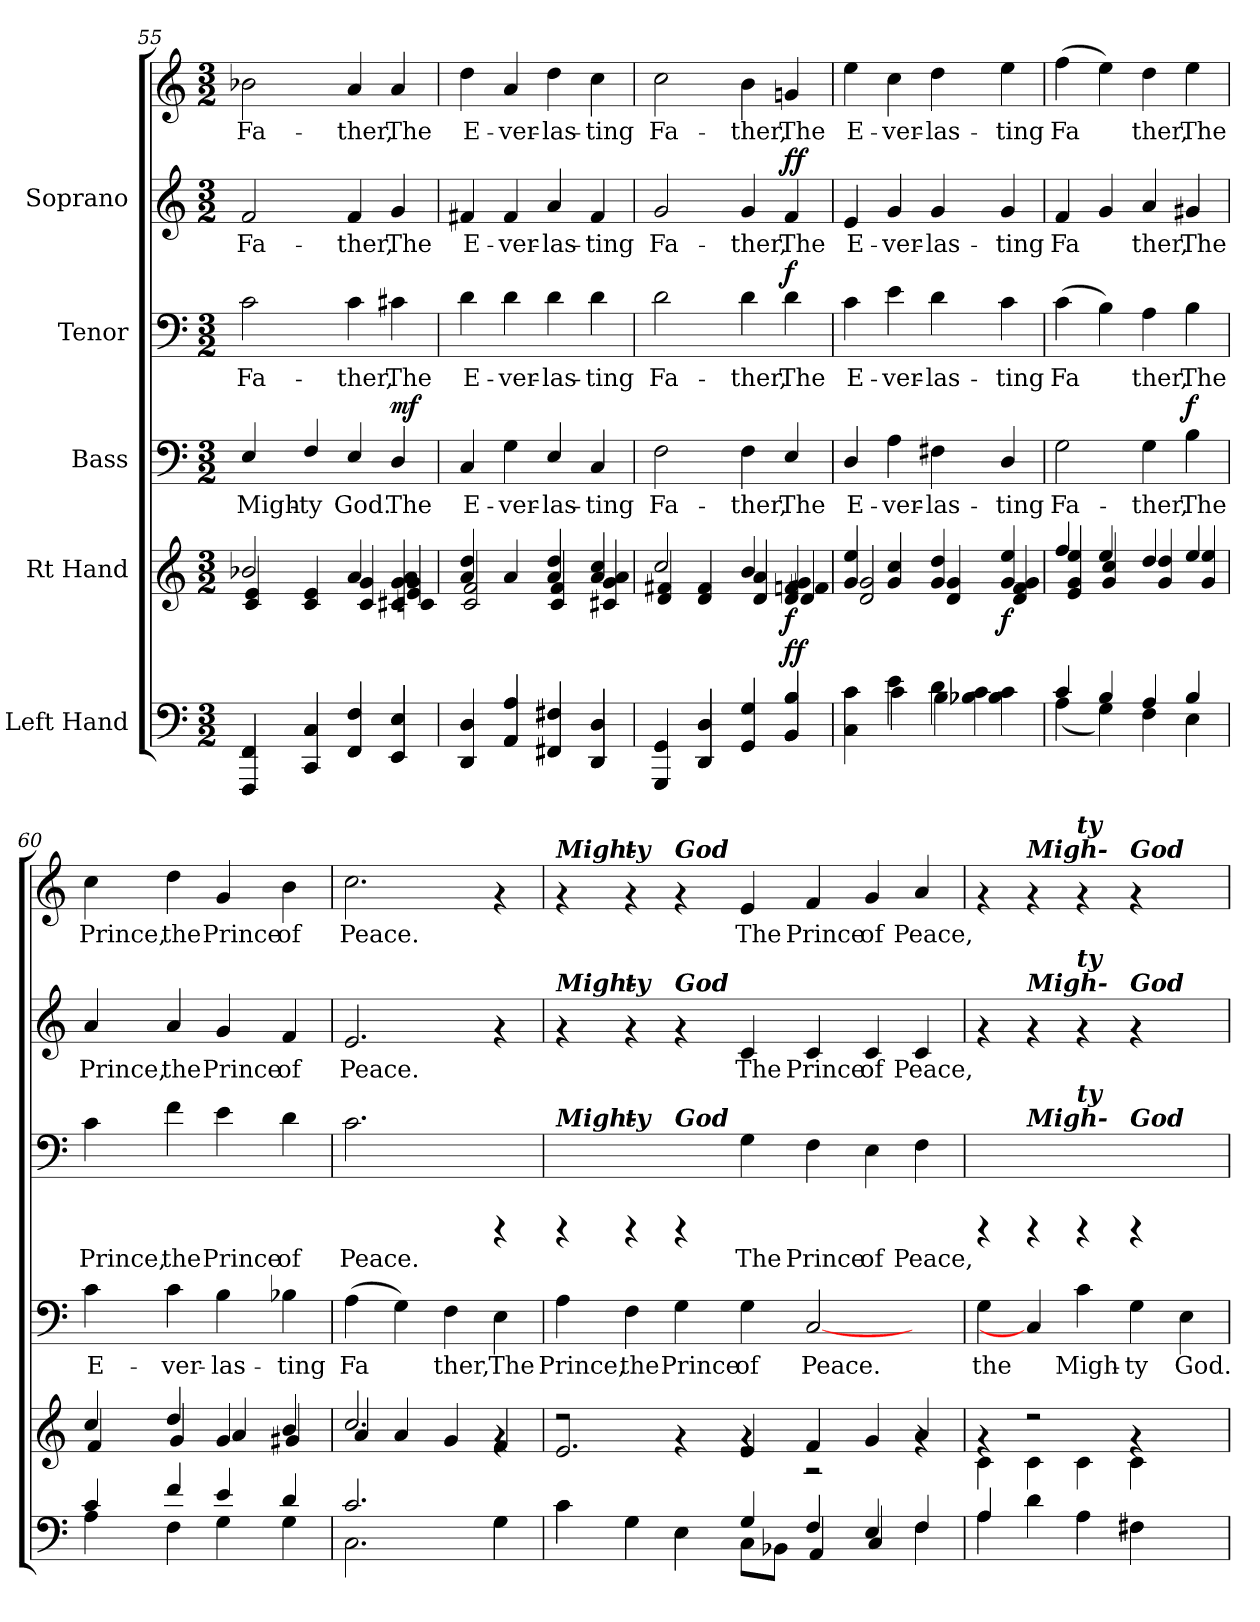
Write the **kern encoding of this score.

**kern	**dynam	**kern	**dynam	**kern	**text	**dynam	**kern	**text	**dynam	**kern	**text	**kern	**text	**dynam
*part5	*part5	*part4	*part4	*part3	*part3	*part3	*part2	*part2	*part2	*part1	*part1	*part1	*part1	*part1
*staff6	*staff6	*staff5	*staff5	*staff4	*staff4	*staff4	*staff3	*staff3	*staff3	*staff2	*staff2	*staff1	*staff1	*staff1/2
*I"Left Hand	*	*I"Rt Hand	*	*I"Bass	*	*	*I"Tenor	*	*	*I"Soprano	*	*	*	*
*clefF4	*	*clefG2	*	*clefF4	*	*	*clefF4	*	*	*clefG2	*	*clefG2	*	*
*M3/2	*	*M3/2	*	*M3/2	*	*	*M3/2	*	*	*M3/2	*	*M3/2	*	*
=55	=55	=55	=55	=55	=55	=55	=55	=55	=55	=55	=55	=55	=55	=55
*^	*	*^	*	*	*	*	*	*	*	*	*	*	*	*
!	!	!	!	!	!	!	!LO:LY:b	!	!	!LO:LY:b	!	!	!LO:LY:b	!	!LO:LY:a	!
4FF/ 4FFF/	4FF/ 4FFF/	.	2b-X/	4e/ 4c/	.	4E/	Migh-	.	2c\	Fa-	.	2f/	Fa-	2b-X\	Fa-	.
!	!	!	!	!	!	!	!LO:LY:b	!	!	!	!	!	!	!	!	!
4C/ 4CC/	4C/ 4CC/	.	.	4e/ 4c/	.	4F/	-ty	.	.	.	.	.	.	.	.	.
!	!	!	!	!	!	!	!LO:LY:b	!	!	!LO:LY:b	!	!	!LO:LY:b	!	!LO:LY:a	!
4F/ 4FF/	4F/ 4FF/	.	4a/	4g/ 4c/	.	4E/	God.	.	4c\	-ther,	.	4f/	-ther,	4a/	-ther,	.
!	!	!	!	!	!	!	!LO:LY:b	!LO:DY:a	!	!LO:LY:b	!	!	!LO:LY:b	!	!LO:LY:a	!
4E/ 4EE/	4E/ 4EE/	.	4a/ 4g/ 4c#X/	4g/ 4e/ 4c/	.	4D/	The	mf	4c#X\	The	.	4g/	The	4a/	The	.
=56	=56	=56	=56	=56	=56	=56	=56	=56	=56	=56	=56	=56	=56	=56	=56	=56
!	!	!	!	!	!	!	!LO:LY:b	!	!	!LO:LY:b	!	!	!LO:LY:b	!	!LO:LY:a	!
4D/ 4DD/	4D/ 4DD/	.	4dd/ 4a/	2f/ 2c/	.	4C/	E-	.	4d\	E-	.	4f#X/	E-	4dd\	E-	.
!	!	!	!	!	!	!	!LO:LY:b	!	!	!LO:LY:b	!	!	!LO:LY:b	!	!LO:LY:a	!
4A/ 4AA/	4A/ 4AA/	.	4a/	.	.	4G\	-ver-	.	4d\	-ver-	.	4f#/	-ver-	4a/	-ver-	.
!	!	!	!	!	!	!	!LO:LY:b	!	!	!LO:LY:b	!	!	!LO:LY:b	!	!LO:LY:a	!
4F#X/ 4FF#X/	4F#X/ 4FF#X/	.	4dd/ 4a/	4f/ 4c/	.	4E/	-las-	.	4d\	-las-	.	4a/	-las-	4dd\	-las-	.
!	!	!	!	!	!	!	!LO:LY:b	!	!	!LO:LY:b	!	!	!LO:LY:b	!	!LO:LY:a	!
4D/ 4DD/	4D/ 4DD/	.	4cc/ 4a/	4a/ 4g/ 4c#X/	.	4C/	-ting	.	4d\	-ting	.	4f#/	-ting	4cc\	-ting	.
=57	=57	=57	=57	=57	=57	=57	=57	=57	=57	=57	=57	=57	=57	=57	=57	=57
!	!	!	!	!	!	!	!LO:LY:b	!	!	!LO:LY:b	!	!	!LO:LY:b	!	!LO:LY:a	!
4GG/ 4GGG/	4GG/ 4GGG/	.	2cc/	4f#X/ 4d/	.	2F\	Fa-	.	2d\	Fa-	.	2g/	Fa-	2cc\	Fa-	.
4D/ 4DD/	4D/ 4DD/	.	.	4f#/ 4d/	.	.	.	.	.	.	.	.	.	.	.	.
!	!	!	!	!	!	!	!LO:LY:b	!	!	!LO:LY:b	!	!	!LO:LY:b	!	!LO:LY:a	!
4G/ 4GG/	4G/ 4GG/	.	4b/	4a/ 4d/	.	4F\	-ther,	.	4d\	-ther,	.	4g/	-ther,	4b\	-ther,	.
!	!	!LO:DY:a	!	!	!	!	!LO:LY:b	!	!	!LO:LY:b	!	!	!LO:LY:b	!	!LO:LY:a	!
!	!	!LO:DY:n=1:a	!	!	!LO:DY:b	!	!	!	!	!	!LO:DY:a	!	!	!	!	!LO:DY:a=2
!	!	!	!	!	!	!	!	!	!	!	!	!	!	!	!	!LO:DY:n=1:b
4B/ 4BB/	4B/ 4BB/	f f	4g/ 4fn/ 4d/	4f#/ 4d/	f	4E/	The	.	4d\	The	f	4f/	The	4gn/	The	f f
=58	=58	=58	=58	=58	=58	=58	=58	=58	=58	=58	=58	=58	=58	=58	=58	=58
!	!	!	!	!	!	!	!LO:LY:b	!	!	!LO:LY:b	!	!	!LO:LY:b	!	!LO:LY:a	!
4c\	4c\ 4C\	.	4ee/ 4g/	2g/ 2d/	.	4D/	E-	.	4c\	E-	.	4e/	E-	4ee\	E-	.
!	!	!	!	!	!	!	!LO:LY:b	!	!	!LO:LY:b	!	!	!LO:LY:b	!	!LO:LY:a	!
4e\	4c\	.	4cc/ 4g/	.	.	4A\	-ver-	.	4e\	-ver-	.	4g/	-ver-	4cc\	-ver-	.
!	!	!	!	!	!	!	!LO:LY:b	!	!	!LO:LY:b	!	!	!LO:LY:b	!	!LO:LY:a	!
4d\	4B\	.	4dd/ 4g/	4g/ 4d/	.	4F#X\	-las-	.	4d\	-las-	.	4g/	-las-	4dd\	-las-	.
!	!	!	!	!	!LO:DY:b	!	!LO:LY:b	!	!	!LO:LY:b	!	!	!LO:LY:b	!	!LO:LY:a	!
4c\ 4B-X\	4c\ 4B-X\	.	4ee/ 4g/	4g/ 4f/ 4d/	f	4D/	-ting	.	4c\	-ting	.	4g/	-ting	4ee\	-ting	.
!!LO:PB:g=z
=59	=59	=59	=59	=59	=59	=59	=59	=59	=59	=59	=59	=59	=59	=59	=59	=59
!	!	!	!	!	!	!	!LO:LY:b	!	!	!LO:LY:b	!	!	!LO:LY:b	!	!LO:LY:a	!
4c/	(>4A\	.	4ff/	4ee/ 4g/ 4e/	.	2G\	Fa-	.	(>4c\	Fa-	.	4f/	Fa-	(<4ff\	Fa-	.
!	!	!	!	!	!	!	!	!	!	!LO:LY:b	!	!	!LO:LY:b	!	!LO:LY:a	!
4B/	4G\)	.	4ee/	4cc/ 4g/	.	.	.	.	4B\)	-	.	4g/	-	4ee\)	-	.
!	!	!	!	!	!	!	!LO:LY:b	!	!	!LO:LY:b	!	!	!LO:LY:b	!	!LO:LY:a	!
4A/	4F\	.	4dd/	4dd/ 4g/	.	4G\	-ther,	.	4A\	ther,	.	4a/	ther,	4dd\	ther,	.
!	!	!	!	!	!	!	!LO:LY:b	!LO:DY:a	!	!LO:LY:b	!	!	!LO:LY:b	!	!LO:LY:a	!
4B/	4E\	.	4ee/	4ee/ 4g/	.	4B\	The	f	4B\	The	.	4g#X/	The	4ee\	The	.
=60	=60	=60	=60	=60	=60	=60	=60	=60	=60	=60	=60	=60	=60	=60	=60	=60
!	!	!	!	!	!	!	!LO:LY:b	!	!	!LO:LY:b	!	!	!LO:LY:b	!	!LO:LY:a	!
4c/	4A\	.	4cc/	4f/	.	4c\	E-	.	4c\	Prince,	.	4a/	Prince,	4cc\	Prince,	.
!	!	!	!	!	!	!	!LO:LY:b	!	!	!LO:LY:b	!	!	!LO:LY:b	!	!LO:LY:a	!
4f/	4F\	.	4dd/	4g/	.	4c\	-ver-	.	4f\	the	.	4a/	the	4dd\	the	.
!	!	!	!	!	!	!	!LO:LY:b	!	!	!LO:LY:b	!	!	!LO:LY:b	!	!LO:LY:a	!
4e/	4G\	.	4g/	4a/	.	4B\	-las-	.	4e\	Prince	.	4g/	Prince	4g/	Prince	.
!	!	!	!	!	!	!	!LO:LY:b	!	!	!LO:LY:b	!	!	!LO:LY:b	!	!LO:LY:a	!
4d/	4G\	.	4b/	4g#X/	.	4B-X\	-ting	.	4d\	of	.	4f/	of	4b\	of	.
=61	=61	=61	=61	=61	=61	=61	=61	=61	=61	=61	=61	=61	=61	=61	=61	=61
!	!	!	!	!	!	!	!LO:LY:b	!	!	!LO:LY:b	!	!	!LO:LY:b	!	!LO:LY:a	!
2.c/	2.C\	.	2.cc/	4a/	.	(>4A\	Fa-	.	2.c\	Peace.	.	2.e/	Peace.	2.cc\	Peace.	.
!	!	!	!	!	!	!	!LO:LY:b	!	!	!	!	!	!	!	!	!
.	.	.	.	4a/	.	4G\)	-	.	.	.	.	.	.	.	.	.
!	!	!	!	!	!	!	!LO:LY:b	!	!	!	!	!	!	!	!	!
.	.	.	.	4g/	.	4F\	ther,	.	.	.	.	.	.	.	.	.
!	!	!	!	!	!	!	!LO:LY:b	!	!	!	!	!	!	!	!	!
4G\	4G\	.	4rf	4f/	.	4E\	The	.	4rCCC	.	.	4rf	.	4rf	.	.
=62	=62	=62	=62	=62	=62	=62	=62	=62	=62	=62	=62	=62	=62	=62	=62	=62
!	!	!	!	!	!	!	!	!	!	!	!	!	!	!LO:TX:a:Bi:t=Migh-	!	!
!	!	!	!	!	!	!	!	!	!	!	!	!LO:TX:a:Bi:t=Migh-	!	!	!	!
!	!	!	!	!	!	!	!	!	!LO:TX:a:Bi:t=Migh-	!	!	!	!	!	!	!
!	!	!	!	!	!	!	!LO:LY:b	!	!	!	!	!	!	!	!	!
4c\	4c\	.	2r	2.e/	.	4A\	Prince,	.	4rCCC	.	.	4rf	.	4rf	.	.
!	!	!	!	!	!	!	!	!	!	!	!	!	!	!LO:TX:a:Bi:t=ty	!	!
!	!	!	!	!	!	!	!	!	!	!	!	!LO:TX:a:Bi:t=ty	!	!	!	!
!	!	!	!	!	!	!	!	!	!LO:TX:a:Bi:t=ty	!	!	!	!	!	!	!
!	!	!	!	!	!	!	!LO:LY:b	!	!	!	!	!	!	!	!	!
4G\	4G\	.	.	.	.	4F\	the	.	4rCCC	.	.	4rf	.	4rf	.	.
!	!	!	!	!	!	!	!	!	!	!	!	!	!	!LO:TX:a:Bi:t=God	!	!
!	!	!	!	!	!	!	!	!	!	!	!	!LO:TX:a:Bi:t=God	!	!	!	!
!	!	!	!	!	!	!	!	!	!LO:TX:a:Bi:t=God	!	!	!	!	!	!	!
!	!	!	!	!	!	!	!LO:LY:b	!	!	!	!	!	!	!	!	!
4E\	4E\	.	4rf	.	.	4G\	Prince	.	4rCCC	.	.	4rf	.	4rf	.	.
!	!	!	!	!	!	!	!LO:LY:b	!	!	!LO:LY:b	!	!	!LO:LY:b	!	!LO:LY:a	!
4G/	8C\L	.	4e/	4rf	.	4G\	of	.	4G\	The	.	4c/	The	4e/	The	.
.	8BB-X\J	.	.	.	.	.	.	.	.	.	.	.	.	.	.	.
!	!	!	!	!	!	!	!LO:LY:b	!	!	!LO:LY:b	!	!	!LO:LY:b	!	!LO:LY:a	!
4F/	4AA/	.	4f/	2r	.	[2C/	Peace.	.	4F\	Prince	.	4c/	Prince	4f/	Prince	.
!	!	!	!	!	!	!	!	!	!	!LO:LY:b	!	!	!LO:LY:b	!	!LO:LY:a	!
4E/	4C/	.	4g/	.	.	.	.	.	4E\	of	.	4c/	of	4g/	of	.
!	!	!	!	!	!	!	!	!	!	!LO:LY:b	!	!	!LO:LY:b	!	!LO:LY:a	!
4F/	4F\	.	4a/	4rf	.	4ryy	.	.	4F\	Peace,	.	4c/	Peace,	4a/	Peace,	.
!!LO:LB:g=z
=63	=63	=63	=63	=63	=63	=63	=63	=63	=63	=63	=63	=63	=63	=63	=63	=63
!	!	!	!	!	!	!	!LO:LY:b	!	!	!	!	!	!	!	!	!
4A/	4A\	.	4rf	4c\	.	4G\	the	.	4rCCC	.	.	4rf	.	4rf	.	.
!	!	!	!	!	!	!	!	!	!	!	!	!	!	!LO:TX:a:Bi:t=Migh-	!	!
!	!	!	!	!	!	!	!	!	!	!	!	!LO:TX:a:Bi:t=Migh-	!	!	!	!
!	!	!	!	!	!	!	!	!	!LO:TX:a:Bi:t=Migh-	!	!	!	!	!	!	!
4d\	4d\	.	2r	4c\	.	4C/]	.	.	4rCCC	.	.	4rf	.	4rf	.	.
!	!	!	!	!	!	!	!	!	!	!	!	!	!	!LO:TX:a:Bi:t=ty	!	!
!	!	!	!	!	!	!	!	!	!	!	!	!LO:TX:a:Bi:t=ty	!	!	!	!
!	!	!	!	!	!	!	!	!	!LO:TX:a:Bi:t=ty	!	!	!	!	!	!	!
!	!	!	!	!	!	!	!LO:LY:b	!	!	!	!	!	!	!	!	!
4A\	4A\	.	.	4c\	.	4c\	Migh-	.	4rCCC	.	.	4rf	.	4rf	.	.
!	!	!	!	!	!	!	!	!	!	!	!	!	!	!LO:TX:a:Bi:t=God	!	!
!	!	!	!	!	!	!	!	!	!	!	!	!LO:TX:a:Bi:t=God	!	!	!	!
!	!	!	!	!	!	!	!	!	!LO:TX:a:Bi:t=God	!	!	!	!	!	!	!
!	!	!	!	!	!	!	!LO:LY:b	!	!	!	!	!	!	!	!	!
4F#X\	4F#X\	.	4rf	4c\	.	4G\	-ty	.	4rCCC	.	.	4rf	.	4rf	.	.
!	!	!	!	!	!	!	!LO:LY:b	!	!	!	!	!	!	!	!	!
4ryy	4ryy	.	4ryy	4ryy	.	4E\	God.	.	4ryy	.	.	4ryy	.	4ryy	.	.
*v	*v	*	*	*	*	*	*	*	*	*	*	*	*	*	*	*
*	*	*v	*v	*	*	*	*	*	*	*	*	*	*	*	*
=	=	=	=	=	=	=	=	=	=	=	=	=	=	=
*-	*-	*-	*-	*-	*-	*-	*-	*-	*-	*-	*-	*-	*-	*-
